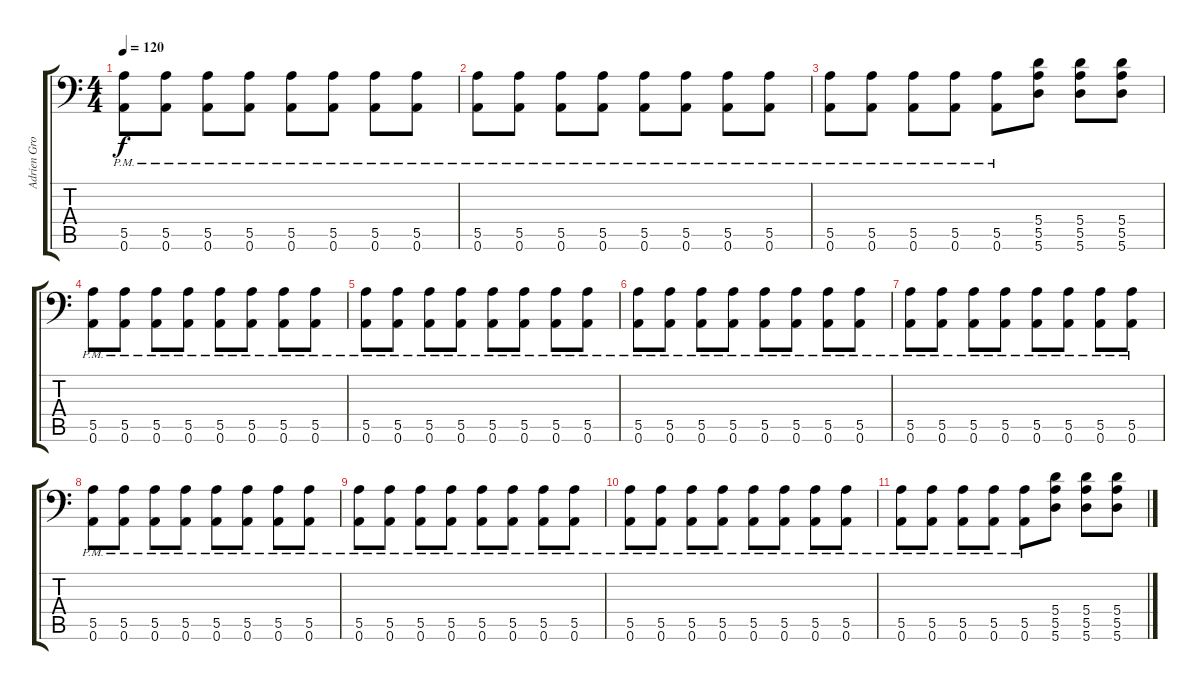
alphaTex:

\track ("Adrien Grousset " "Adrien Gro") {instrument electricguitarclean}
\staff {score tabs}
\tuning (B3 Gb3 D3 A2 E2 A1) {hide}
\ts (4 4)
\tempo 120
\clef f4
\ks c
(5.5{pm} 0.6{pm}).8{dy f} (5.5{pm} 0.6{pm}).8 (5.5{pm} 0.6{pm}).8 (5.5{pm} 0.6{pm}).8 (5.5{pm} 0.6{pm}).8 (5.5{pm} 0.6{pm}).8 (5.5{pm} 0.6{pm}).8 (5.5{pm} 0.6{pm}).8 |
(5.5{pm} 0.6{pm}).8 (5.5{pm} 0.6{pm}).8 (5.5{pm} 0.6{pm}).8 (5.5{pm} 0.6{pm}).8 (5.5{pm} 0.6{pm}).8 (5.5{pm} 0.6{pm}).8 (5.5{pm} 0.6{pm}).8 (5.5{pm} 0.6{pm}).8 |
(5.5{pm} 0.6{pm}).8 (5.5{pm} 0.6{pm}).8 (5.5{pm} 0.6{pm}).8 (5.5{pm} 0.6{pm}).8 (5.5{pm} 0.6{pm}).8 (5.4 5.5 5.6).8 (5.4 5.5 5.6).8 (5.4 5.5 5.6).8 |
(5.5{pm} 0.6{pm}).8 (5.5{pm} 0.6{pm}).8 (5.5{pm} 0.6{pm}).8 (5.5{pm} 0.6{pm}).8 (5.5{pm} 0.6{pm}).8 (5.5{pm} 0.6{pm}).8 (5.5{pm} 0.6{pm}).8 (5.5{pm} 0.6{pm}).8 |
(5.5{pm} 0.6{pm}).8 (5.5{pm} 0.6{pm}).8 (5.5{pm} 0.6{pm}).8 (5.5{pm} 0.6{pm}).8 (5.5{pm} 0.6{pm}).8 (5.5{pm} 0.6{pm}).8 (5.5{pm} 0.6{pm}).8 (5.5{pm} 0.6{pm}).8 |
(5.5{pm} 0.6{pm}).8 (5.5{pm} 0.6{pm}).8 (5.5{pm} 0.6{pm}).8 (5.5{pm} 0.6{pm}).8 (5.5{pm} 0.6{pm}).8 (5.5{pm} 0.6{pm}).8 (5.5{pm} 0.6{pm}).8 (5.5{pm} 0.6{pm}).8 |
(5.5{pm} 0.6{pm}).8 (5.5{pm} 0.6{pm}).8 (5.5{pm} 0.6{pm}).8 (5.5{pm} 0.6{pm}).8 (5.5{pm} 0.6{pm}).8 (5.5{pm} 0.6{pm}).8 (5.5{pm} 0.6{pm}).8 (5.5{pm} 0.6{pm}).8 |
(5.5{pm} 0.6{pm}).8 (5.5{pm} 0.6{pm}).8 (5.5{pm} 0.6{pm}).8 (5.5{pm} 0.6{pm}).8 (5.5{pm} 0.6{pm}).8 (5.5{pm} 0.6{pm}).8 (5.5{pm} 0.6{pm}).8 (5.5{pm} 0.6{pm}).8 |
(5.5{pm} 0.6{pm}).8 (5.5{pm} 0.6{pm}).8 (5.5{pm} 0.6{pm}).8 (5.5{pm} 0.6{pm}).8 (5.5{pm} 0.6{pm}).8 (5.5{pm} 0.6{pm}).8 (5.5{pm} 0.6{pm}).8 (5.5{pm} 0.6{pm}).8 |
(5.5{pm} 0.6{pm}).8 (5.5{pm} 0.6{pm}).8 (5.5{pm} 0.6{pm}).8 (5.5{pm} 0.6{pm}).8 (5.5{pm} 0.6{pm}).8 (5.5{pm} 0.6{pm}).8 (5.5{pm} 0.6{pm}).8 (5.5{pm} 0.6{pm}).8 |
(5.5{pm} 0.6{pm}).8 (5.5{pm} 0.6{pm}).8 (5.5{pm} 0.6{pm}).8 (5.5{pm} 0.6{pm}).8 (5.5{pm} 0.6{pm}).8 (5.4 5.5 5.6).8 (5.4 5.5 5.6).8 (5.4 5.5 5.6).8
